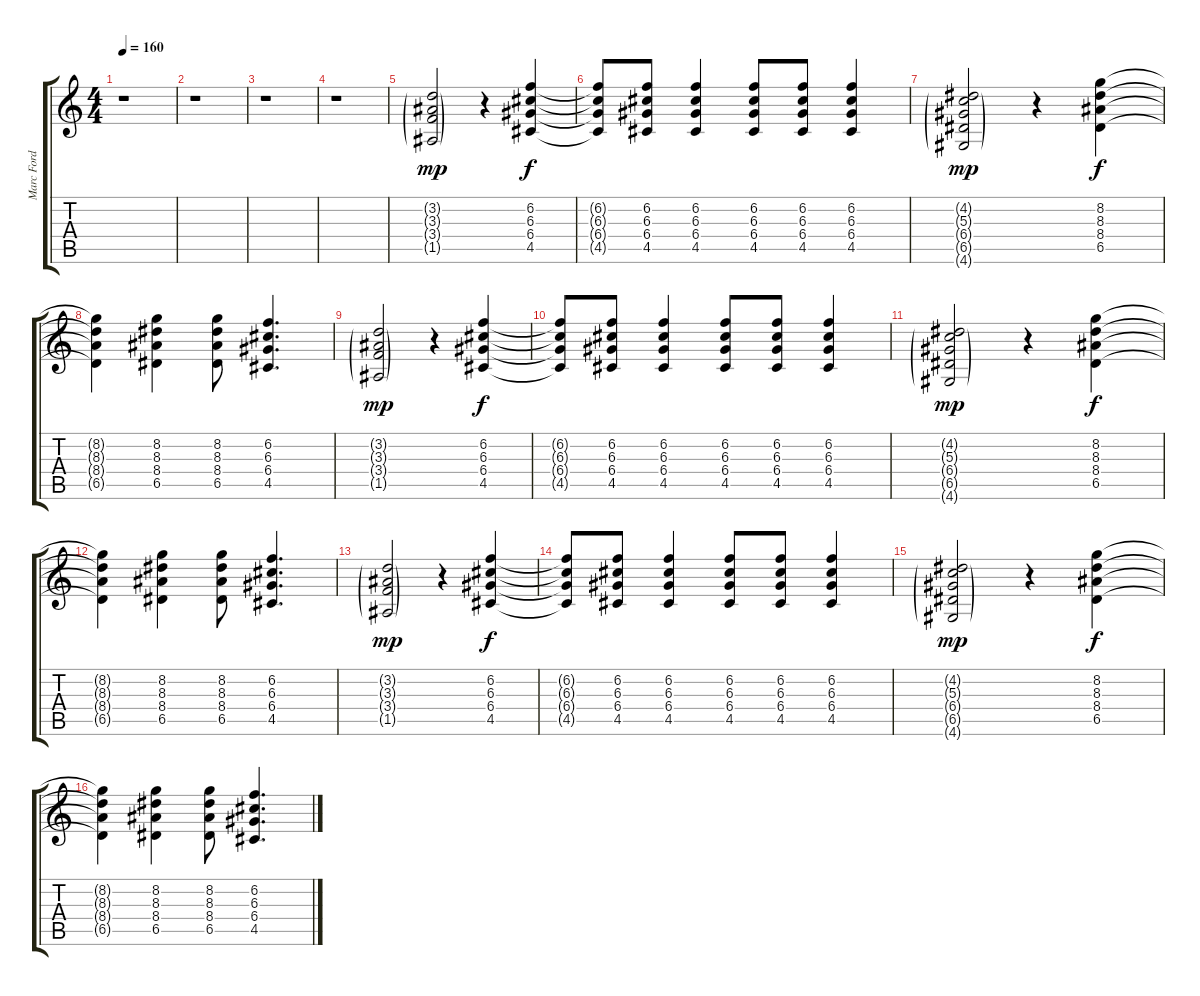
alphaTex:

\track ("Marc Ford" "Marc Ford") {instrument distortionguitar}
\staff {score tabs}
\tuning (E4 B3 G3 D3 A2 E2) {hide}
\ts (4 4)
\tempo 160
\clef g2
\ks c
r.1{dy f} |
r.1 |
r.1 |
r.1 |
(3.2{g} 3.3{g} 3.4{g} 1.5{g}).2{dy mp} r.4 (6.2 6.3 6.4 4.5).4{dy f} |
(6.2{t} 6.3{t} 6.4{t} 4.5{t}).8 (6.2 6.3 6.4 4.5).8 (6.2 6.3 6.4 4.5).4 (6.2 6.3 6.4 4.5).8 (6.2 6.3 6.4 4.5).8 (6.2 6.3 6.4 4.5).4 |
(4.2{g} 5.3{g} 6.4{g} 6.5{g} 4.6{g}).2{dy mp} r.4 (8.2 8.3 8.4 6.5).4{dy f} |
(8.2{t} 8.3{t} 8.4{t} 6.5{t}).4 (8.2 8.3 8.4 6.5).4 (8.2 8.3 8.4 6.5).8 (6.2 6.3 6.4 4.5).4{d} |
(3.2{g} 3.3{g} 3.4{g} 1.5{g}).2{dy mp} r.4 (6.2 6.3 6.4 4.5).4{dy f} |
(6.2{t} 6.3{t} 6.4{t} 4.5{t}).8 (6.2 6.3 6.4 4.5).8 (6.2 6.3 6.4 4.5).4 (6.2 6.3 6.4 4.5).8 (6.2 6.3 6.4 4.5).8 (6.2 6.3 6.4 4.5).4 |
(4.2{g} 5.3{g} 6.4{g} 6.5{g} 4.6{g}).2{dy mp} r.4 (8.2 8.3 8.4 6.5).4{dy f} |
(8.2{t} 8.3{t} 8.4{t} 6.5{t}).4 (8.2 8.3 8.4 6.5).4 (8.2 8.3 8.4 6.5).8 (6.2 6.3 6.4 4.5).4{d} |
(3.2{g} 3.3{g} 3.4{g} 1.5{g}).2{dy mp} r.4 (6.2 6.3 6.4 4.5).4{dy f} |
(6.2{t} 6.3{t} 6.4{t} 4.5{t}).8 (6.2 6.3 6.4 4.5).8 (6.2 6.3 6.4 4.5).4 (6.2 6.3 6.4 4.5).8 (6.2 6.3 6.4 4.5).8 (6.2 6.3 6.4 4.5).4 |
(4.2{g} 5.3{g} 6.4{g} 6.5{g} 4.6{g}).2{dy mp} r.4 (8.2 8.3 8.4 6.5).4{dy f} |
(8.2{t} 8.3{t} 8.4{t} 6.5{t}).4 (8.2 8.3 8.4 6.5).4 (8.2 8.3 8.4 6.5).8 (6.2 6.3 6.4 4.5).4{d}
